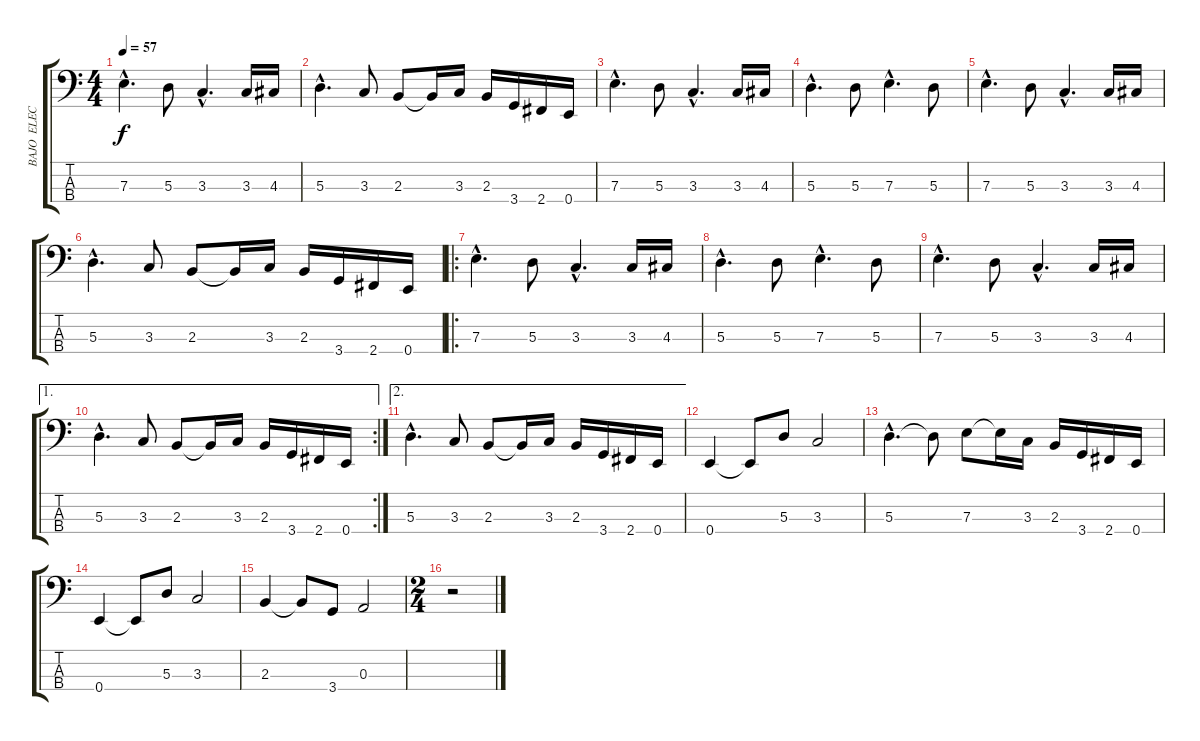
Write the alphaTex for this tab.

\track ("BAJO  ELECTRICO" "BAJO  ELEC") {instrument electricbasspick}
\staff {score tabs}
\tuning (G2 D2 A1 E1) {hide}
\ts (4 4)
\tempo 57
\clef f4
\ks c
7.3{hac}.4{d dy f volume 16 instrument electricbasspick} 5.3.8 3.3{hac}.4{d} 3.3.16 4.3.16 |
5.3{hac}.4{d} 3.3.8 2.3.8 2.3{t}.16 3.3.16 2.3.16 3.4.16 2.4.16 0.4.16 |
7.3{hac}.4{d} 5.3.8 3.3{hac}.4{d} 3.3.16 4.3.16 |
5.3{hac}.4{d} 5.3.8 7.3{hac}.4{d} 5.3.8 |
7.3{hac}.4{d} 5.3.8 3.3{hac}.4{d} 3.3.16 4.3.16 |
5.3{hac}.4{d} 3.3.8 2.3.8 2.3{t}.16 3.3.16 2.3.16 3.4.16 2.4.16 0.4.16 |
\ro
7.3{hac}.4{d} 5.3.8 3.3{hac}.4{d} 3.3.16 4.3.16 |
5.3{hac}.4{d} 5.3.8 7.3{hac}.4{d} 5.3.8 |
7.3{hac}.4{d} 5.3.8 3.3{hac}.4{d} 3.3.16 4.3.16 |
\ae 1
\rc 2
5.3{hac}.4{d} 3.3.8 2.3.8 2.3{t}.16 3.3.16 2.3.16 3.4.16 2.4.16 0.4.16 |
\ae 2
5.3{hac}.4{d} 3.3.8 2.3.8 2.3{t}.16 3.3.16 2.3.16 3.4.16 2.4.16 0.4.16 |
0.4.4 0.4{t}.8 5.3.8 3.3.2 |
5.3{hac}.4{d} 5.3{t}.8 7.3.8 7.3{t}.16 3.3.16 2.3.16 3.4.16 2.4.16 0.4.16 |
0.4.4 0.4{t}.8 5.3.8 3.3.2 |
2.3.4 2.3{t}.8 3.4.8 0.3.2 |
\ts (2 4)
r.2
